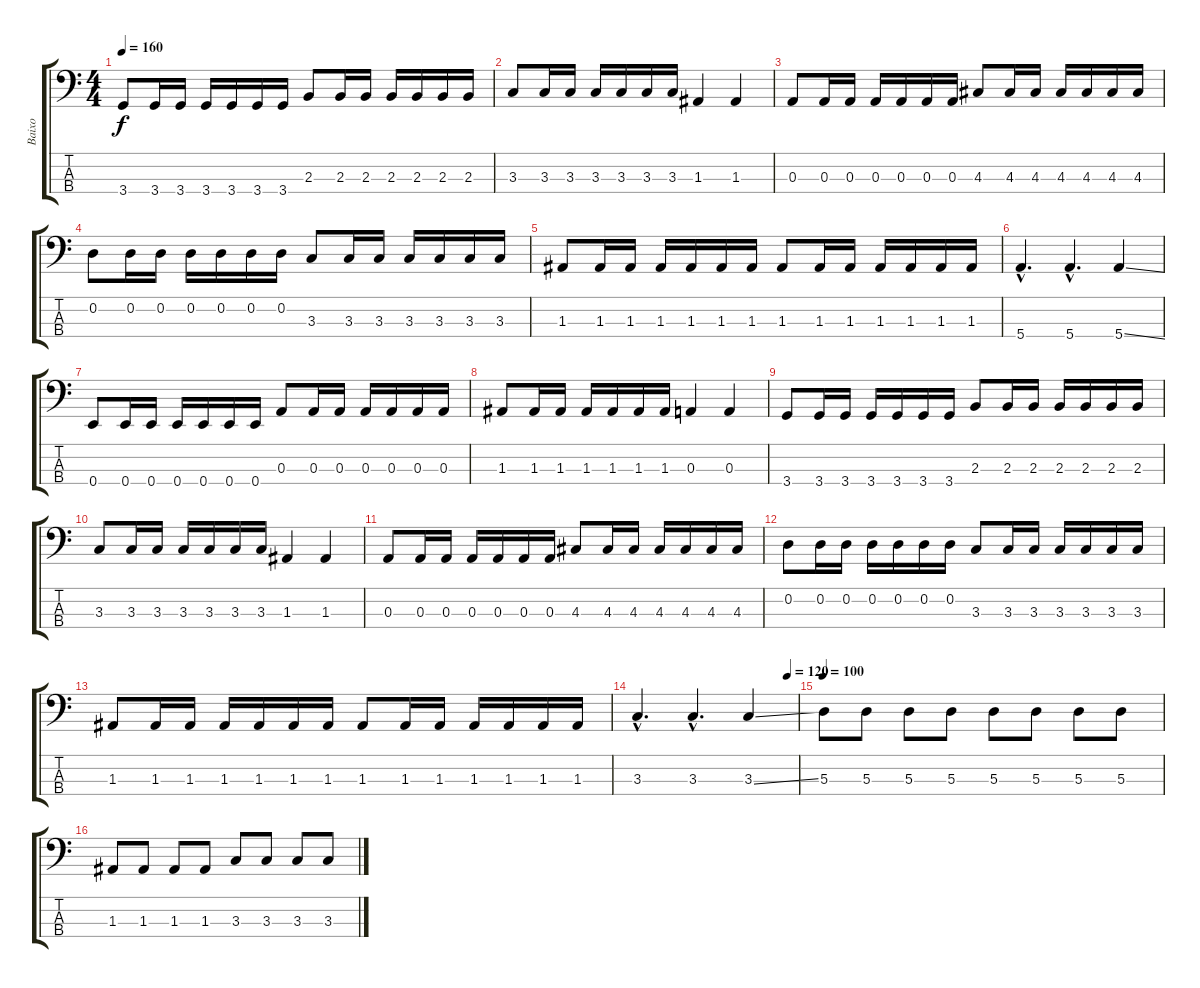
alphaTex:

\track ("Baixo" "Baixo") {instrument electricbassfinger}
\staff {score tabs}
\tuning (G2 D2 A1 E1) {hide}
\ts (4 4)
\tempo 160
\clef f4
\ks c
3.4.8{dy f} 3.4.16 3.4.16 3.4.16 3.4.16 3.4.16 3.4.16 2.3.8 2.3.16 2.3.16 2.3.16 2.3.16 2.3.16 2.3.16 |
3.3.8 3.3.16 3.3.16 3.3.16 3.3.16 3.3.16 3.3.16 1.3.4 1.3.4 |
0.3.8 0.3.16 0.3.16 0.3.16 0.3.16 0.3.16 0.3.16 4.3.8 4.3.16 4.3.16 4.3.16 4.3.16 4.3.16 4.3.16 |
0.2.8 0.2.16 0.2.16 0.2.16 0.2.16 0.2.16 0.2.16 3.3.8 3.3.16 3.3.16 3.3.16 3.3.16 3.3.16 3.3.16 |
1.3.8 1.3.16 1.3.16 1.3.16 1.3.16 1.3.16 1.3.16 1.3.8 1.3.16 1.3.16 1.3.16 1.3.16 1.3.16 1.3.16 |
5.4{hac}.4{d} 5.4{hac}.4{d} 5.4{ss}.4 |
0.4.8 0.4.16 0.4.16 0.4.16 0.4.16 0.4.16 0.4.16 0.3.8 0.3.16 0.3.16 0.3.16 0.3.16 0.3.16 0.3.16 |
1.3.8 1.3.16 1.3.16 1.3.16 1.3.16 1.3.16 1.3.16 0.3.4 0.3.4 |
3.4.8 3.4.16 3.4.16 3.4.16 3.4.16 3.4.16 3.4.16 2.3.8 2.3.16 2.3.16 2.3.16 2.3.16 2.3.16 2.3.16 |
3.3.8 3.3.16 3.3.16 3.3.16 3.3.16 3.3.16 3.3.16 1.3.4 1.3.4 |
0.3.8 0.3.16 0.3.16 0.3.16 0.3.16 0.3.16 0.3.16 4.3.8 4.3.16 4.3.16 4.3.16 4.3.16 4.3.16 4.3.16 |
0.2.8 0.2.16 0.2.16 0.2.16 0.2.16 0.2.16 0.2.16 3.3.8 3.3.16 3.3.16 3.3.16 3.3.16 3.3.16 3.3.16 |
1.3.8 1.3.16 1.3.16 1.3.16 1.3.16 1.3.16 1.3.16 1.3.8 1.3.16 1.3.16 1.3.16 1.3.16 1.3.16 1.3.16 |
\tempo (120 0.9375)
3.3{hac}.4{d} 3.3{hac}.4{d} 3.3{ss}.4 |
\tempo 100
5.3.8 5.3.8 5.3.8 5.3.8 5.3.8 5.3.8 5.3.8 5.3.8 |
1.3.8 1.3.8 1.3.8 1.3.8 3.3.8 3.3.8 3.3.8 3.3.8
